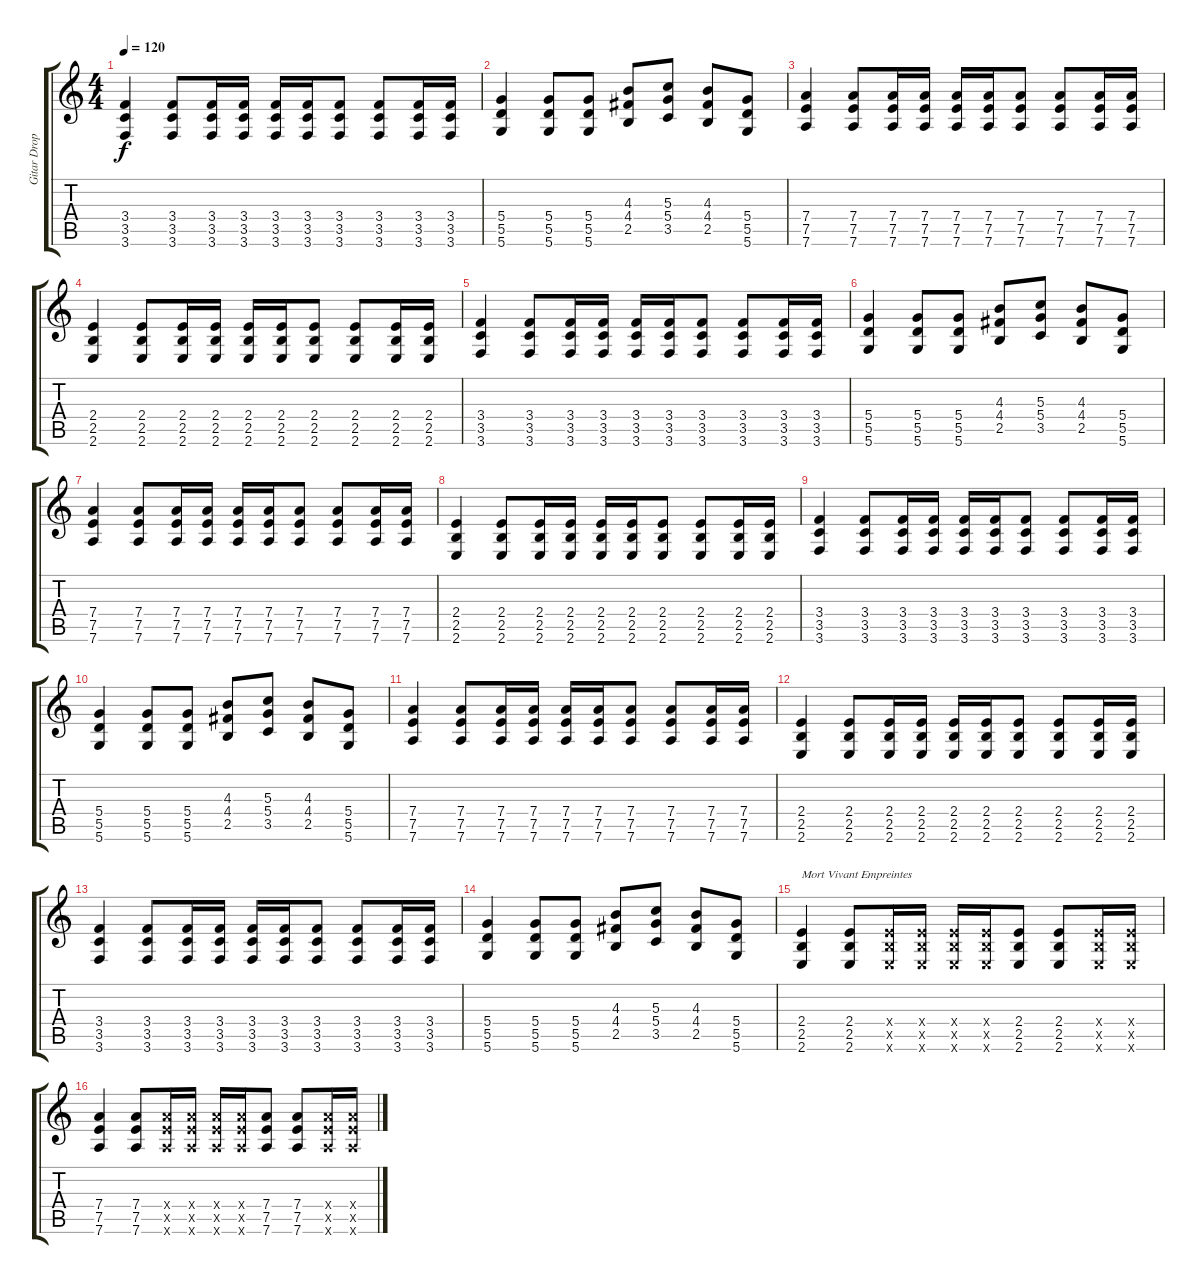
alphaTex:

\track ("Gitar Dropped D Tuning" "Gitar Drop") {instrument distortionguitar}
\staff {score tabs}
\tuning (E4 B3 G3 D3 A2 D2) {hide}
\ts (4 4)
\tempo 120
\clef g2
\ks c
(3.4 3.5 3.6).4{dy f} (3.4 3.5 3.6).8 (3.4 3.5 3.6).16 (3.4 3.5 3.6).16 (3.4 3.5 3.6).16 (3.4 3.5 3.6).16 (3.4 3.5 3.6).8 (3.4 3.5 3.6).8 (3.4 3.5 3.6).16 (3.4 3.5 3.6).16 |
(5.4 5.5 5.6).4 (5.4 5.5 5.6).8 (5.4 5.5 5.6).8 (4.3 4.4 2.5).8 (5.3 5.4 3.5).8 (4.3 4.4 2.5).8 (5.4 5.5 5.6).8 |
(7.4 7.5 7.6).4 (7.4 7.5 7.6).8 (7.4 7.5 7.6).16 (7.4 7.5 7.6).16 (7.4 7.5 7.6).16 (7.4 7.5 7.6).16 (7.4 7.5 7.6).8 (7.4 7.5 7.6).8 (7.4 7.5 7.6).16 (7.4 7.5 7.6).16 |
(2.4 2.5 2.6).4 (2.4 2.5 2.6).8 (2.4 2.5 2.6).16 (2.4 2.5 2.6).16 (2.4 2.5 2.6).16 (2.4 2.5 2.6).16 (2.4 2.5 2.6).8 (2.4 2.5 2.6).8 (2.4 2.5 2.6).16 (2.4 2.5 2.6).16 |
(3.4 3.5 3.6).4 (3.4 3.5 3.6).8 (3.4 3.5 3.6).16 (3.4 3.5 3.6).16 (3.4 3.5 3.6).16 (3.4 3.5 3.6).16 (3.4 3.5 3.6).8 (3.4 3.5 3.6).8 (3.4 3.5 3.6).16 (3.4 3.5 3.6).16 |
(5.4 5.5 5.6).4 (5.4 5.5 5.6).8 (5.4 5.5 5.6).8 (4.3 4.4 2.5).8 (5.3 5.4 3.5).8 (4.3 4.4 2.5).8 (5.4 5.5 5.6).8 |
(7.4 7.5 7.6).4 (7.4 7.5 7.6).8 (7.4 7.5 7.6).16 (7.4 7.5 7.6).16 (7.4 7.5 7.6).16 (7.4 7.5 7.6).16 (7.4 7.5 7.6).8 (7.4 7.5 7.6).8 (7.4 7.5 7.6).16 (7.4 7.5 7.6).16 |
(2.4 2.5 2.6).4 (2.4 2.5 2.6).8 (2.4 2.5 2.6).16 (2.4 2.5 2.6).16 (2.4 2.5 2.6).16 (2.4 2.5 2.6).16 (2.4 2.5 2.6).8 (2.4 2.5 2.6).8 (2.4 2.5 2.6).16 (2.4 2.5 2.6).16 |
(3.4 3.5 3.6).4 (3.4 3.5 3.6).8 (3.4 3.5 3.6).16 (3.4 3.5 3.6).16 (3.4 3.5 3.6).16 (3.4 3.5 3.6).16 (3.4 3.5 3.6).8 (3.4 3.5 3.6).8 (3.4 3.5 3.6).16 (3.4 3.5 3.6).16 |
(5.4 5.5 5.6).4 (5.4 5.5 5.6).8 (5.4 5.5 5.6).8 (4.3 4.4 2.5).8 (5.3 5.4 3.5).8 (4.3 4.4 2.5).8 (5.4 5.5 5.6).8 |
(7.4 7.5 7.6).4 (7.4 7.5 7.6).8 (7.4 7.5 7.6).16 (7.4 7.5 7.6).16 (7.4 7.5 7.6).16 (7.4 7.5 7.6).16 (7.4 7.5 7.6).8 (7.4 7.5 7.6).8 (7.4 7.5 7.6).16 (7.4 7.5 7.6).16 |
(2.4 2.5 2.6).4 (2.4 2.5 2.6).8 (2.4 2.5 2.6).16 (2.4 2.5 2.6).16 (2.4 2.5 2.6).16 (2.4 2.5 2.6).16 (2.4 2.5 2.6).8 (2.4 2.5 2.6).8 (2.4 2.5 2.6).16 (2.4 2.5 2.6).16 |
(3.4 3.5 3.6).4 (3.4 3.5 3.6).8 (3.4 3.5 3.6).16 (3.4 3.5 3.6).16 (3.4 3.5 3.6).16 (3.4 3.5 3.6).16 (3.4 3.5 3.6).8 (3.4 3.5 3.6).8 (3.4 3.5 3.6).16 (3.4 3.5 3.6).16 |
(5.4 5.5 5.6).4 (5.4 5.5 5.6).8 (5.4 5.5 5.6).8 (4.3 4.4 2.5).8 (5.3 5.4 3.5).8 (4.3 4.4 2.5).8 (5.4 5.5 5.6).8 |
(2.4 2.5 2.6).4{txt "Mort Vivant Empreintes"} (2.4 2.5 2.6).8 (2.4{x} 2.5{x} 2.6{x}).16 (2.4{x} 2.5{x} 2.6{x}).16 (2.4{x} 2.5{x} 2.6{x}).16 (2.4{x} 2.5{x} 2.6{x}).16 (2.4 2.5 2.6).8 (2.4 2.5 2.6).8 (2.4{x} 2.5{x} 2.6{x}).16 (2.4{x} 2.5{x} 2.6{x}).16 |
(7.4 7.5 7.6).4 (7.4 7.5 7.6).8 (7.4{x} 7.5{x} 7.6{x}).16 (7.4{x} 7.5{x} 7.6{x}).16 (7.4{x} 7.5{x} 7.6{x}).16 (7.4{x} 7.5{x} 7.6{x}).16 (7.4 7.5 7.6).8 (7.4 7.5 7.6).8 (7.4{x} 7.5{x} 7.6{x}).16 (7.4{x} 7.5{x} 7.6{x}).16
